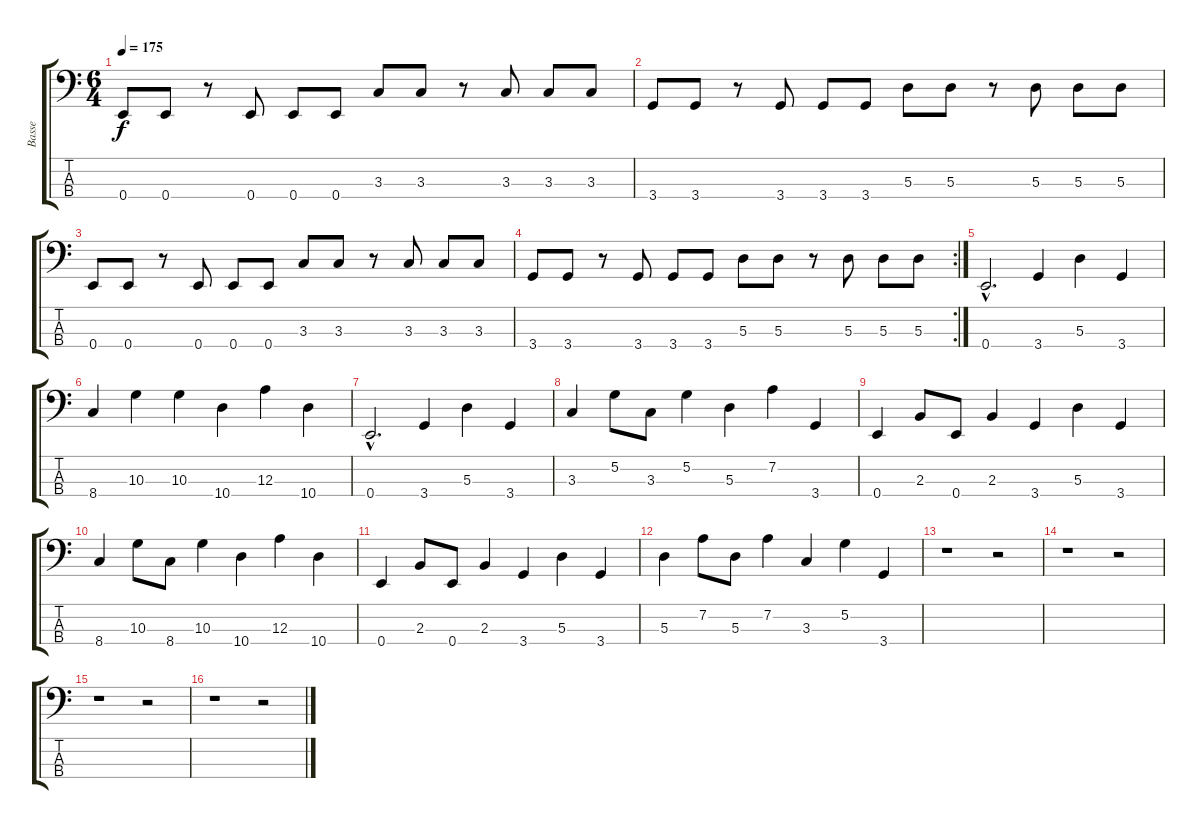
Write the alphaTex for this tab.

\track ("Basse" "Basse") {instrument electricbassfinger}
\staff {score tabs}
\tuning (G2 D2 A1 E1) {hide}
\ts (6 4)
\tempo 175
\clef f4
\ks c
0.4.8{dy f} 0.4.8 r.8 0.4.8 0.4.8 0.4.8 3.3.8 3.3.8 r.8 3.3.8 3.3.8 3.3.8 |
3.4.8 3.4.8 r.8 3.4.8 3.4.8 3.4.8 5.3.8 5.3.8 r.8 5.3.8 5.3.8 5.3.8 |
0.4.8 0.4.8 r.8 0.4.8 0.4.8 0.4.8 3.3.8 3.3.8 r.8 3.3.8 3.3.8 3.3.8 |
\rc 2
3.4.8 3.4.8 r.8 3.4.8 3.4.8 3.4.8 5.3.8 5.3.8 r.8 5.3.8 5.3.8 5.3.8 |
0.4{hac}.2{d} 3.4.4 5.3.4 3.4.4 |
8.4.4 10.3.4 10.3.4 10.4.4 12.3.4 10.4.4 |
0.4{hac}.2{d} 3.4.4 5.3.4 3.4.4 |
3.3.4 5.2.8 3.3.8 5.2.4 5.3.4 7.2.4 3.4.4 |
0.4.4 2.3.8 0.4.8 2.3.4 3.4.4 5.3.4 3.4.4 |
8.4.4 10.3.8 8.4.8 10.3.4 10.4.4 12.3.4 10.4.4 |
0.4.4 2.3.8 0.4.8 2.3.4 3.4.4 5.3.4 3.4.4 |
5.3.4 7.2.8 5.3.8 7.2.4 3.3.4 5.2.4 3.4.4 |
r.1 r.2 |
r.1 r.2 |
r.1 r.2 |
r.1 r.2
